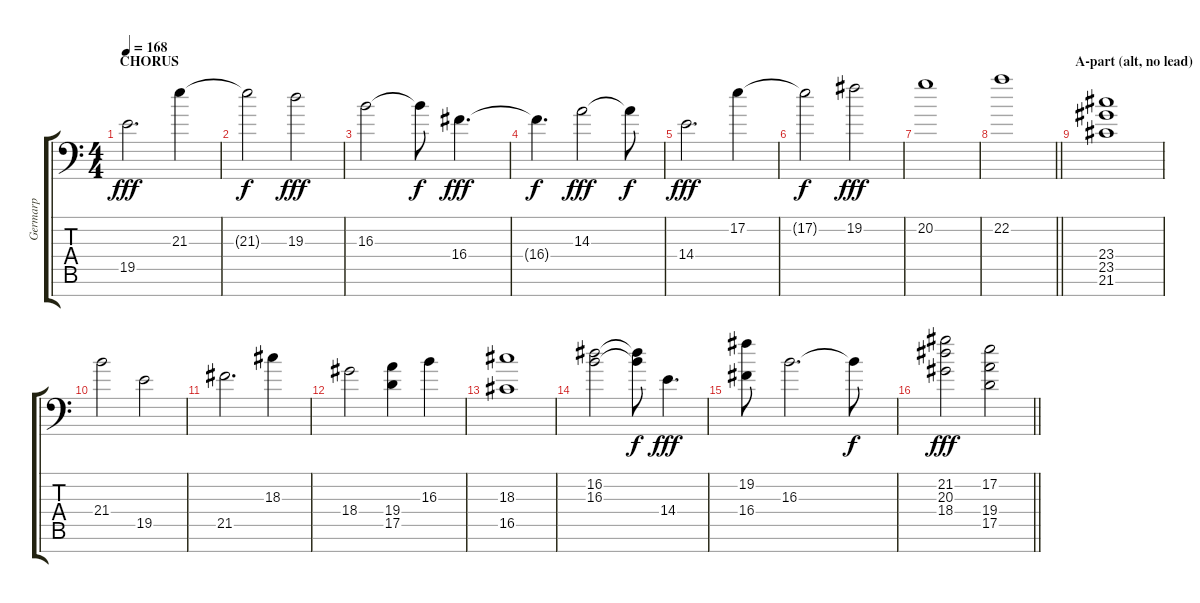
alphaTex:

\track ("Germarp" "Germarp") {instrument lead2sawtooth}
\staff {score tabs}
\tuning (C6 B3 G3 D3 A2 E2 C-1) {hide}
\ts (4 4)
\section ("" "CHORUS")
\tempo 168
\clef f4
\ks c
19.5.2{d dy fff} 21.3.4 |
21.3{t}.2{dy f} 19.3.2{dy fff} |
16.3.2 16.3{t}.8{dy f} 16.4.4{d dy fff} |
16.4{t}.4{d dy f} 14.3.2{dy fff} 14.3{t}.8{dy f} |
14.4.2{d dy fff} 17.2.4 |
17.2{t}.2{dy f} 19.2.2{dy fff} |
20.2.1 |
\barLineRight lightlight
22.2.1 |
\section ("" "A-part (alt, no lead)")
(23.4 23.5 21.6).1 |
21.4.2 19.5.2 |
21.5.2{d} 18.3.4 |
18.4.2 (19.4 17.5).4 16.3.4 |
(18.3 16.5).1 |
(16.2 16.3).2 (16.2{t} 16.3{t}).8{dy f} 14.4.4{d dy fff} |
(19.2 16.4).8 16.3.2{d} 16.3{t}.8{dy f} |
\barLineRight lightlight
(21.2 20.3 18.4).2{dy fff} (17.2 19.4 17.5).2
